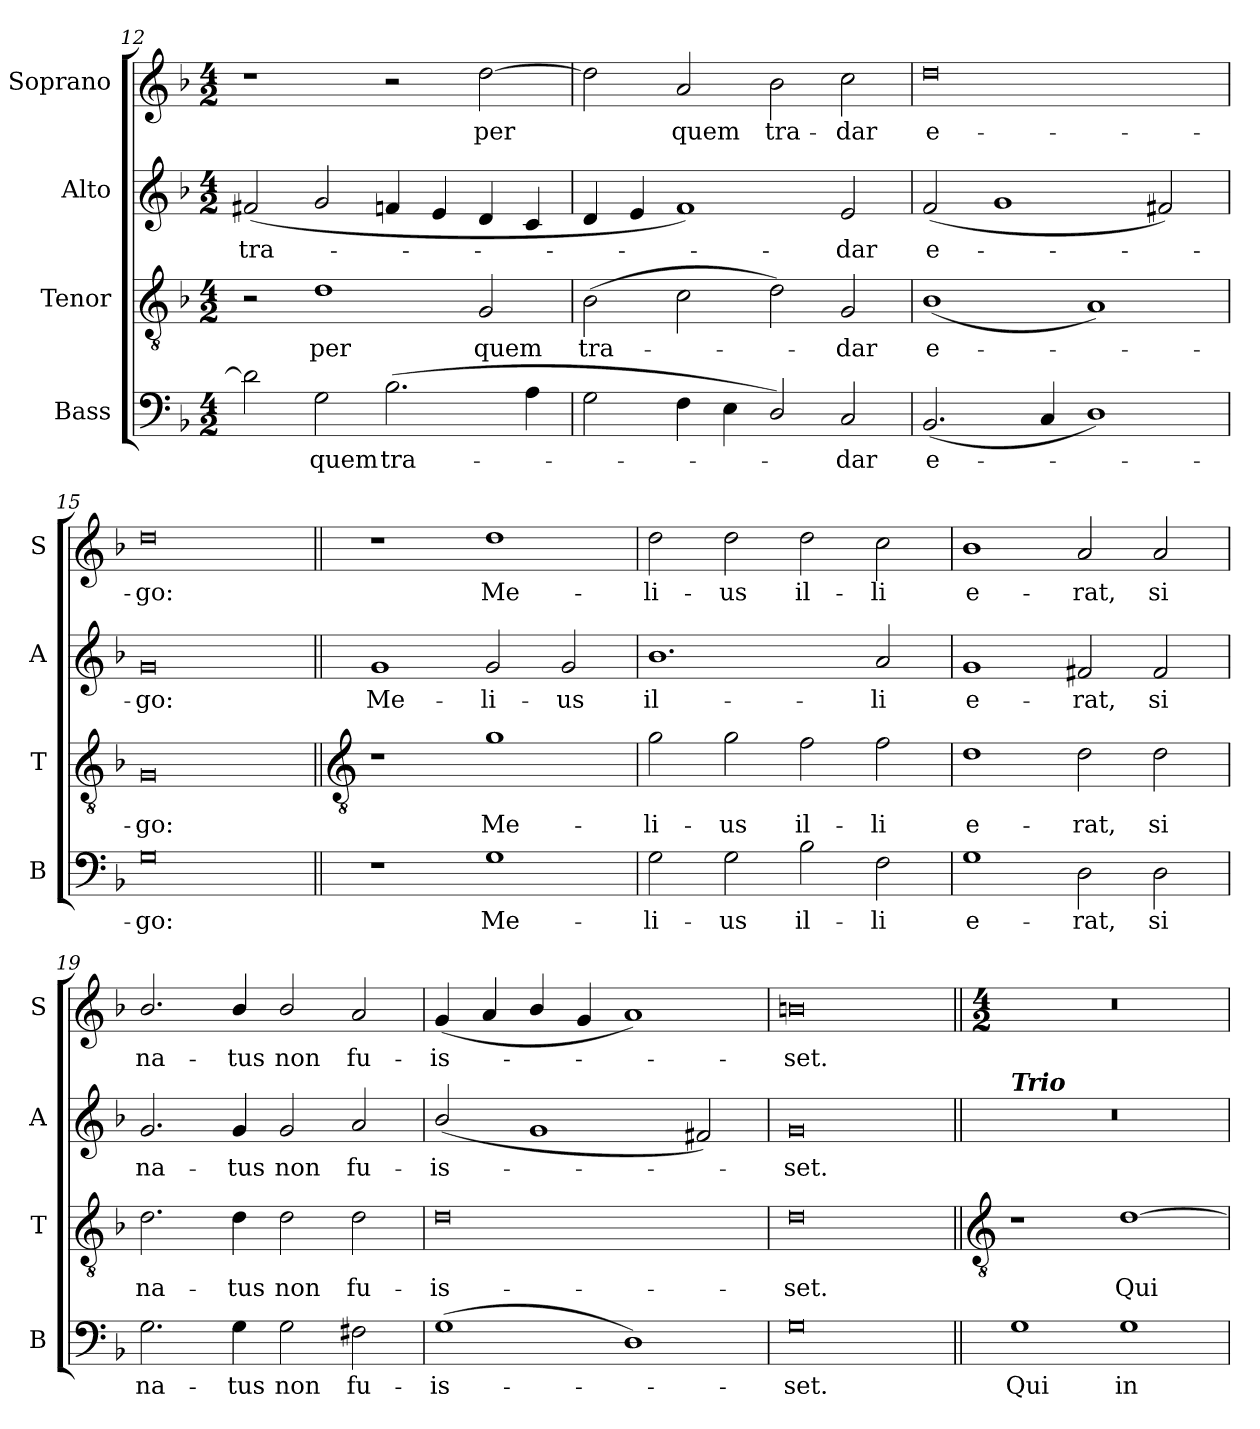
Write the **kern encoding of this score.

**kern	**text	**kern	**text	**kern	**text	**kern	**text
*part4	*part4	*part3	*part3	*part2	*part2	*part1	*part1
*staff4	*staff4	*staff3	*staff3	*staff2	*staff2	*staff1	*staff1
*I"Bass	*	*I"Tenor	*	*I"Alto	*	*I"Soprano	*
*I'B	*	*I'T	*	*I'A	*	*I'S	*
*clefF4	*	*clefGv2	*	*clefG2	*	*clefG2	*
*k[b-]	*	*k[b-]	*	*k[b-]	*	*k[b-]	*
*F:	*	*F:	*	*F:	*	*F:	*
*M4/2	*	*M4/2	*	*M4/2	*	*M4/2	*
=12	=12	=12	=12	=12	=12	=12	=12
!	!	!	!	!	!LO:LY:b	!	!
2d]	.	2r	.	(<2f#X	tra-	1r	.
!	!LO:LY:b	!	!LO:LY:b	!	!	!	!
2G	quem	1d	per	2g/	.	.	.
!	!LO:LY:b	!	!	!	!	!	!
(>2.B-	tra-	.	.	4fn	.	2r	.
.	.	.	.	4e	.	.	.
!	!	!	!LO:LY:b	!	!	!	!LO:LY:b
.	.	2G	quem	4d	.	[2dd	per
4A	.	.	.	4c	.	.	.
=13	=13	=13	=13	=13	=13	=13	=13
!	!	!	!LO:LY:b	!	!	!	!
2G	.	(>2B-	tra-	4d	.	2dd]	.
.	.	.	.	4e	.	.	.
!	!	!	!	!	!	!	!LO:LY:b
4F	.	2c	.	1f)	.	2a	quem
4E	.	.	.	.	.	.	.
!	!	!	!	!	!	!	!LO:LY:b
2D/)	.	2d)	.	.	.	2b-	tra-
!	!LO:LY:b	!	!LO:LY:b	!	!LO:LY:b	!	!LO:LY:b
2C	dar	2G	dar	2e	dar	2cc	-dar
=14	=14	=14	=14	=14	=14	=14	=14
!	!LO:LY:b	!	!LO:LY:b	!	!LO:LY:b	!	!LO:LY:b
(<2.BB-	e-	(<1B-/	e-	(<2f	e-	0dd	e-
.	.	.	.	1g	.	.	.
4C	.	.	.	.	.	.	.
1D/)	.	1A)	.	.	.	.	.
.	.	.	.	2f#X)	.	.	.
=15	=15	=15	=15	=15	=15	=15	=15
!	!LO:LY:b	!	!LO:LY:b	!	!LO:LY:b	!	!LO:LY:b
0G	go:	0G	go:	0g	-go:	0dd	-go:
!!LO:LB:g=z
=16||	=16||	=16||	=16||	=16||	=16||	=16||	=16||
*	*	*clefGv2	*	*	*	*	*
!	!	!	!	!	!LO:LY:b	!	!
1r	.	1r	.	1g	Me-	1r	.
!	!LO:LY:b	!	!LO:LY:b	!	!LO:LY:b	!	!LO:LY:b
1G	Me-	1g	Me-	2g	-li-	1dd	Me-
!	!	!	!	!	!LO:LY:b	!	!
.	.	.	.	2g	-us	.	.
=17	=17	=17	=17	=17	=17	=17	=17
!	!LO:LY:b	!	!LO:LY:b	!	!LO:LY:b	!	!LO:LY:b
2G	-li-	2g	-li-	1.b-/	il-	2dd	-li-
!	!LO:LY:b	!	!LO:LY:b	!	!	!	!LO:LY:b
2G	-us	2g	-us	.	.	2dd	-us
!	!LO:LY:b	!	!LO:LY:b	!	!	!	!LO:LY:b
2B-	il-	2f	il-	.	.	2dd	il-
!	!LO:LY:b	!	!LO:LY:b	!	!LO:LY:b	!	!LO:LY:b
2F	-li	2f	-li	2a	-li	2cc	-li
=18	=18	=18	=18	=18	=18	=18	=18
!	!LO:LY:b	!	!LO:LY:b	!	!LO:LY:b	!	!LO:LY:b
1G	e-	1d	e-	1g	e-	1b-/	e-
!	!LO:LY:b	!	!LO:LY:b	!	!LO:LY:b	!	!LO:LY:b
2D	-rat,	2d	-rat,	2f#X	-rat,	2a	-rat,
!	!LO:LY:b	!	!LO:LY:b	!	!LO:LY:b	!	!LO:LY:b
2D	si	2d	si	2f#	si	2a	si
=19	=19	=19	=19	=19	=19	=19	=19
!	!LO:LY:b	!	!LO:LY:b	!	!LO:LY:b	!	!LO:LY:b
2.G	na-	2.d	na-	2.g	na-	2.b-/	na-
!	!LO:LY:b	!	!LO:LY:b	!	!LO:LY:b	!	!LO:LY:b
4G	-tus	4d	-tus	4g	-tus	4b-/	-tus
!	!LO:LY:b	!	!LO:LY:b	!	!LO:LY:b	!	!LO:LY:b
2G	non	2d	non	2g	non	2b-/	non
!	!LO:LY:b	!	!LO:LY:b	!	!LO:LY:b	!	!LO:LY:b
2F#X	fu-	2d	fu-	2a	fu-	2a	fu-
=20	=20	=20	=20	=20	=20	=20	=20
!	!LO:LY:b	!	!LO:LY:b	!	!LO:LY:b	!	!LO:LY:b
(>1G	-is-	0d	-is-	(<2b-/	-is-	(<4g	-is-
.	.	.	.	.	.	4a	.
.	.	.	.	1g	.	4b-/	.
.	.	.	.	.	.	4g	.
1D)	.	.	.	.	.	1a)	.
.	.	.	.	2f#X)	.	.	.
=21	=21	=21	=21	=21	=21	=21	=21
!	!LO:LY:b	!	!LO:LY:b	!	!LO:LY:b	!	!LO:LY:b
0G	set.	0d	-set.	0g	set.	0bn	set.
!!LO:LB:g=z
=22||	=22||	=22||	=22||	=22||	=22||	=22||	=22||
*	*	*clefGv2	*	*	*	*	*
*	*	*	*	*	*	*M4/2	*
!	!	!	!	!LO:TX:a:Bi:t=Trio	!	!	!
!	!LO:LY:b	!	!	!	!	!	!
1G	Qui	1r	.	0r	.	0r	.
!	!LO:LY:b	!	!LO:LY:b	!	!	!	!
1G	in-	[1d	Qui	.	.	.	.
=	=	=	=	=	=	=	=
*-	*-	*-	*-	*-	*-	*-	*-
